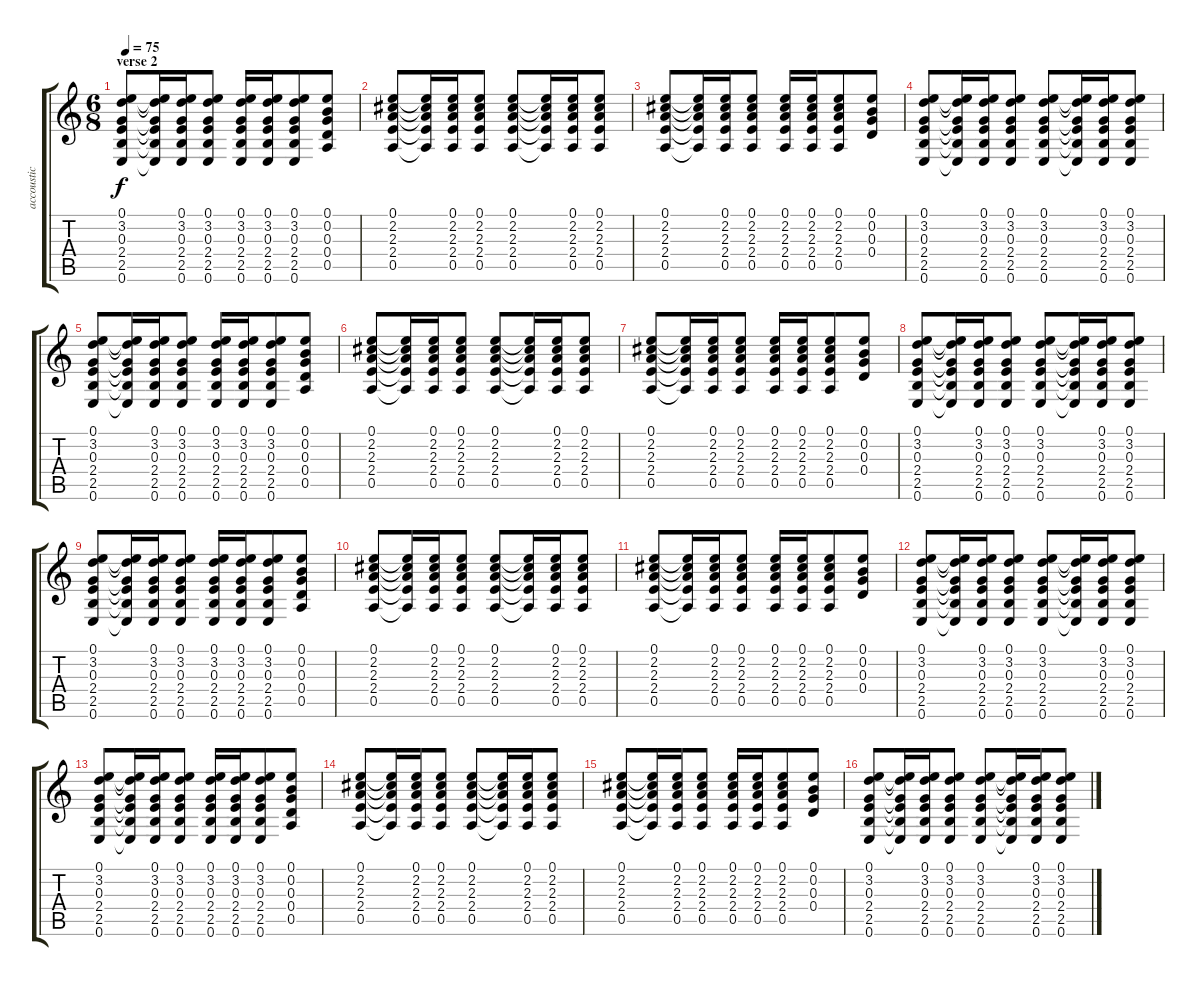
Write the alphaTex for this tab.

\track ("accoustic guitar " "accoustic ") {instrument acousticguitarnylon}
\staff {score tabs}
\tuning (E4 B3 G3 D3 A2 E2) {hide}
\ts (6 8)
\section ("" "verse 2")
\tempo 75
\clef g2
\ks c
(0.1 3.2 0.3 2.4 2.5 0.6).8{dy f} (0.1{t} 3.2{t} 0.3{t} 2.4{t} 2.5{t} 0.6{t}).16 (0.1 3.2 0.3 2.4 2.5 0.6).16 (0.1 3.2 0.3 2.4 2.5 0.6).8 (0.1 3.2 0.3 2.4 2.5 0.6).16 (0.1 3.2 0.3 2.4 2.5 0.6).16 (0.1 3.2 0.3 2.4 2.5 0.6).8 (0.1 0.2 0.3 0.4 0.5).8 |
(0.1 2.2 2.3 2.4 0.5).8 (0.1{t} 2.2{t} 2.3{t} 2.4{t} 0.5{t}).16 (0.1 2.2 2.3 2.4 0.5).16 (0.1 2.2 2.3 2.4 0.5).8 (0.1 2.2 2.3 2.4 0.5).8 (0.1{t} 2.2{t} 2.3{t} 2.4{t} 0.5{t}).16 (0.1 2.2 2.3 2.4 0.5).16 (0.1 2.2 2.3 2.4 0.5).8 |
(0.1 2.2 2.3 2.4 0.5).8 (0.1{t} 2.2{t} 2.3{t} 2.4{t} 0.5{t}).16 (0.1 2.2 2.3 2.4 0.5).16 (0.1 2.2 2.3 2.4 0.5).8 (0.1 2.2 2.3 2.4 0.5).16 (0.1 2.2 2.3 2.4 0.5).16 (0.1 2.2 2.3 2.4 0.5).8 (0.1 0.2 0.3 0.4).8 |
(0.1 3.2 0.3 2.4 2.5 0.6).8 (0.1{t} 3.2{t} 0.3{t} 2.4{t} 2.5{t} 0.6{t}).16 (0.1 3.2 0.3 2.4 2.5 0.6).16 (0.1 3.2 0.3 2.4 2.5 0.6).8 (0.1 3.2 0.3 2.4 2.5 0.6).8 (0.1{t} 3.2{t} 0.3{t} 2.4{t} 2.5{t} 0.6{t}).16 (0.1 3.2 0.3 2.4 2.5 0.6).16 (0.1 3.2 0.3 2.4 2.5 0.6).8 |
(0.1 3.2 0.3 2.4 2.5 0.6).8 (0.1{t} 3.2{t} 0.3{t} 2.4{t} 2.5{t} 0.6{t}).16 (0.1 3.2 0.3 2.4 2.5 0.6).16 (0.1 3.2 0.3 2.4 2.5 0.6).8 (0.1 3.2 0.3 2.4 2.5 0.6).16 (0.1 3.2 0.3 2.4 2.5 0.6).16 (0.1 3.2 0.3 2.4 2.5 0.6).8 (0.1 0.2 0.3 0.4 0.5).8 |
(0.1 2.2 2.3 2.4 0.5).8 (0.1{t} 2.2{t} 2.3{t} 2.4{t} 0.5{t}).16 (0.1 2.2 2.3 2.4 0.5).16 (0.1 2.2 2.3 2.4 0.5).8 (0.1 2.2 2.3 2.4 0.5).8 (0.1{t} 2.2{t} 2.3{t} 2.4{t} 0.5{t}).16 (0.1 2.2 2.3 2.4 0.5).16 (0.1 2.2 2.3 2.4 0.5).8 |
(0.1 2.2 2.3 2.4 0.5).8 (0.1{t} 2.2{t} 2.3{t} 2.4{t} 0.5{t}).16 (0.1 2.2 2.3 2.4 0.5).16 (0.1 2.2 2.3 2.4 0.5).8 (0.1 2.2 2.3 2.4 0.5).16 (0.1 2.2 2.3 2.4 0.5).16 (0.1 2.2 2.3 2.4 0.5).8 (0.1 0.2 0.3 0.4).8 |
(0.1 3.2 0.3 2.4 2.5 0.6).8 (0.1{t} 3.2{t} 0.3{t} 2.4{t} 2.5{t} 0.6{t}).16 (0.1 3.2 0.3 2.4 2.5 0.6).16 (0.1 3.2 0.3 2.4 2.5 0.6).8 (0.1 3.2 0.3 2.4 2.5 0.6).8 (0.1{t} 3.2{t} 0.3{t} 2.4{t} 2.5{t} 0.6{t}).16 (0.1 3.2 0.3 2.4 2.5 0.6).16 (0.1 3.2 0.3 2.4 2.5 0.6).8 |
(0.1 3.2 0.3 2.4 2.5 0.6).8 (0.1{t} 3.2{t} 0.3{t} 2.4{t} 2.5{t} 0.6{t}).16 (0.1 3.2 0.3 2.4 2.5 0.6).16 (0.1 3.2 0.3 2.4 2.5 0.6).8 (0.1 3.2 0.3 2.4 2.5 0.6).16 (0.1 3.2 0.3 2.4 2.5 0.6).16 (0.1 3.2 0.3 2.4 2.5 0.6).8 (0.1 0.2 0.3 0.4 0.5).8 |
(0.1 2.2 2.3 2.4 0.5).8 (0.1{t} 2.2{t} 2.3{t} 2.4{t} 0.5{t}).16 (0.1 2.2 2.3 2.4 0.5).16 (0.1 2.2 2.3 2.4 0.5).8 (0.1 2.2 2.3 2.4 0.5).8 (0.1{t} 2.2{t} 2.3{t} 2.4{t} 0.5{t}).16 (0.1 2.2 2.3 2.4 0.5).16 (0.1 2.2 2.3 2.4 0.5).8 |
(0.1 2.2 2.3 2.4 0.5).8 (0.1{t} 2.2{t} 2.3{t} 2.4{t} 0.5{t}).16 (0.1 2.2 2.3 2.4 0.5).16 (0.1 2.2 2.3 2.4 0.5).8 (0.1 2.2 2.3 2.4 0.5).16 (0.1 2.2 2.3 2.4 0.5).16 (0.1 2.2 2.3 2.4 0.5).8 (0.1 0.2 0.3 0.4).8 |
(0.1 3.2 0.3 2.4 2.5 0.6).8 (0.1{t} 3.2{t} 0.3{t} 2.4{t} 2.5{t} 0.6{t}).16 (0.1 3.2 0.3 2.4 2.5 0.6).16 (0.1 3.2 0.3 2.4 2.5 0.6).8 (0.1 3.2 0.3 2.4 2.5 0.6).8 (0.1{t} 3.2{t} 0.3{t} 2.4{t} 2.5{t} 0.6{t}).16 (0.1 3.2 0.3 2.4 2.5 0.6).16 (0.1 3.2 0.3 2.4 2.5 0.6).8 |
(0.1 3.2 0.3 2.4 2.5 0.6).8 (0.1{t} 3.2{t} 0.3{t} 2.4{t} 2.5{t} 0.6{t}).16 (0.1 3.2 0.3 2.4 2.5 0.6).16 (0.1 3.2 0.3 2.4 2.5 0.6).8 (0.1 3.2 0.3 2.4 2.5 0.6).16 (0.1 3.2 0.3 2.4 2.5 0.6).16 (0.1 3.2 0.3 2.4 2.5 0.6).8 (0.1 0.2 0.3 0.4 0.5).8 |
(0.1 2.2 2.3 2.4 0.5).8 (0.1{t} 2.2{t} 2.3{t} 2.4{t} 0.5{t}).16 (0.1 2.2 2.3 2.4 0.5).16 (0.1 2.2 2.3 2.4 0.5).8 (0.1 2.2 2.3 2.4 0.5).8 (0.1{t} 2.2{t} 2.3{t} 2.4{t} 0.5{t}).16 (0.1 2.2 2.3 2.4 0.5).16 (0.1 2.2 2.3 2.4 0.5).8 |
(0.1 2.2 2.3 2.4 0.5).8 (0.1{t} 2.2{t} 2.3{t} 2.4{t} 0.5{t}).16 (0.1 2.2 2.3 2.4 0.5).16 (0.1 2.2 2.3 2.4 0.5).8 (0.1 2.2 2.3 2.4 0.5).16 (0.1 2.2 2.3 2.4 0.5).16 (0.1 2.2 2.3 2.4 0.5).8 (0.1 0.2 0.3 0.4).8 |
(0.1 3.2 0.3 2.4 2.5 0.6).8 (0.1{t} 3.2{t} 0.3{t} 2.4{t} 2.5{t} 0.6{t}).16 (0.1 3.2 0.3 2.4 2.5 0.6).16 (0.1 3.2 0.3 2.4 2.5 0.6).8 (0.1 3.2 0.3 2.4 2.5 0.6).8 (0.1{t} 3.2{t} 0.3{t} 2.4{t} 2.5{t} 0.6{t}).16 (0.1 3.2 0.3 2.4 2.5 0.6).16 (0.1 3.2 0.3 2.4 2.5 0.6).8
